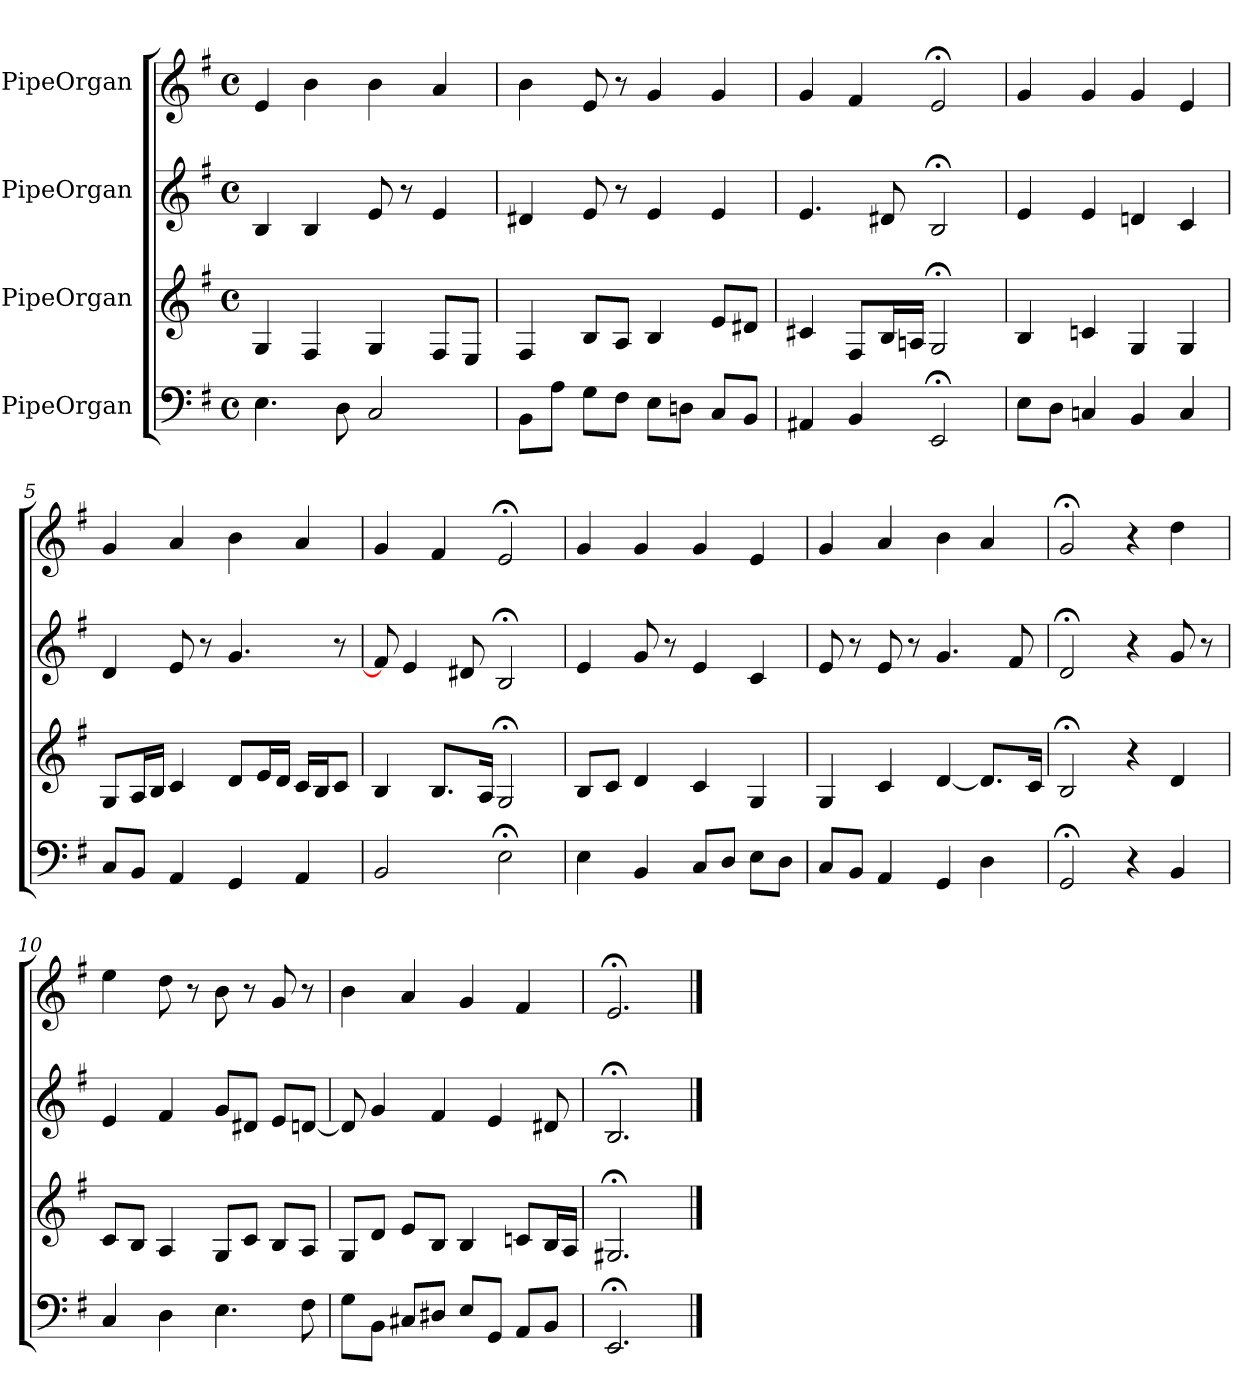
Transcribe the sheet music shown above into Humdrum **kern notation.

**kern	**kern	**kern	**kern
*part4	*part3	*part2	*part1
*staff4	*staff3	*staff2	*staff1
*I"PipeOrgan	*I"PipeOrgan	*I"PipeOrgan	*I"PipeOrgan
*k[f#]	*k[f#]	*k[f#]	*k[f#]
*e:	*e:	*e:	*e:
*M4/4	*M4/4	*M4/4	*M4/4
*met(c)	*met(c)	*met(c)	*met(c)
*MM60	*MM60	*MM60	*MM60
=1	=1	=1	=1
4.E	4G	4B	4e
.	4F#	4B	4b
8D	.	.	.
2C	4G	8e	4b
.	.	8r	.
.	8F#L	4e	4a
.	8EJ	.	.
=2	=2	=2	=2
8BBL	4F#	4d#X	4b
8AJ	.	.	.
8GL	8BL	8e	8e
8F#J	8AJ	8r	8r
8EL	4B	4e	4g
8DnJ	.	.	.
8CL	8eL	4e	4g
8BBJ	8d#XJ	.	.
=3	=3	=3	=3
4AA#X	4c#X	4.e	4g
4BB	8F#L	.	4f#
.	16BL	8d#X	.
.	16AnJJ	.	.
2EE;<	2G;<	2B;<	2e;<
=4	=4	=4	=4
8EL	4B	4e	4g
8DJ	.	.	.
4Cn	4cn	4e	4g
4BB	4G	4dn	4g
4C	4G	4c	4e
=5	=5	=5	=5
8CL	8GL	4d	4g
8BBJ	16AL	.	.
.	16BJJ	.	.
4AA	4c	8e	4a
.	.	8r	.
4GG	8dL	4.g	4b
.	16eL	.	.
.	16dJJ	.	.
4AA	16cLL	.	4a
.	16BJ	.	.
.	8cJ	8r	.
=6	=6	=6	=6
2BB	4B	8f#]	4g
.	.	4e	.
.	8.BL	.	4f#
.	.	8d#X	.
.	16AJk	.	.
2E;<	2G;<	2B;<	2e;<
=7	=7	=7	=7
4E	8BL	4e	4g
.	8cJ	.	.
4BB	4d	8g	4g
.	.	8r	.
8CL	4c	4e	4g
8DJ	.	.	.
8EL	4G	4c	4e
8DJ	.	.	.
=8	=8	=8	=8
8CL	4G	8e	4g
8BBJ	.	8r	.
4AA	4c	8e	4a
.	.	8r	.
4GG	[4d	4.g	4b
4D	8.dL]	.	4a
.	.	8f#	.
.	16cJk	.	.
=9	=9	=9	=9
2GG;<	2B;<	2d;<	2g;<
4r	4r	4r	4r
4BB	4d	8g	4dd
.	.	8r	.
=10	=10	=10	=10
4C	8cL	4e	4ee
.	8BJ	.	.
4D	4A	4f#	8dd
.	.	.	8r
4.E	8GL	8gL	8b
.	8cJ	8d#XJ	8r
.	8BL	8eL	8g
8F#	8AJ	[8dnJ	8r
=11	=11	=11	=11
8GL	8GL	8d]	4b
8BBJ	8dJ	4g	.
8C#XL	8eL	.	4a
8D#XJ	8BJ	4f#	.
8EL	4B	.	4g
8GGJ	.	4e	.
8AAL	8cnL	.	4f#
8BBJ	16BL	8d#X	.
.	16AJJ	.	.
=12	=12	=12	=12
2.EE;<	2.G#X;<	2.B;<	2.e;<
==	==	==	==
*-	*-	*-	*-
